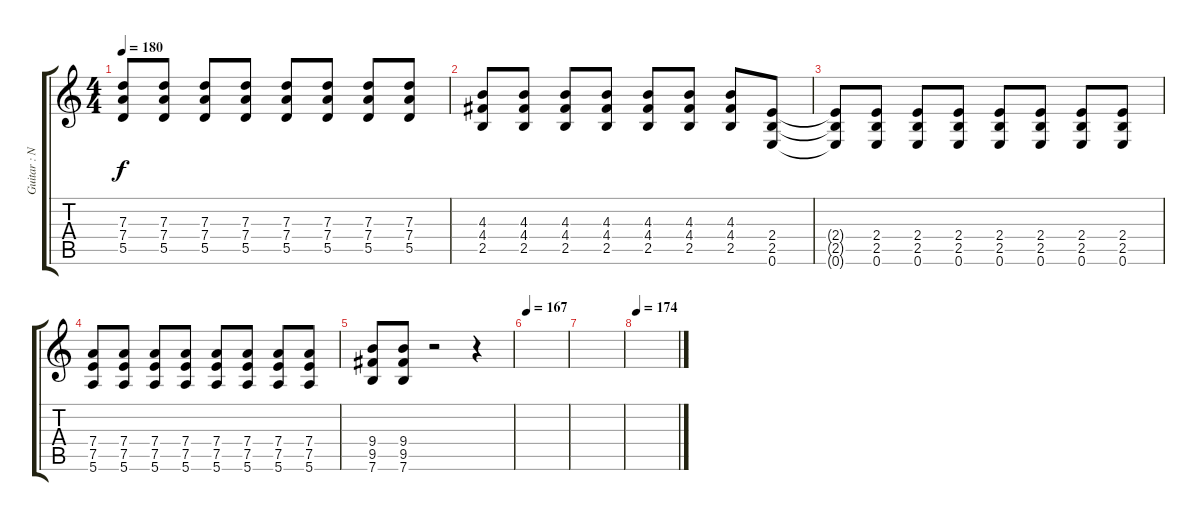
\track ("Guitar : Nakano Azusa" "Guitar : N") {instrument overdrivenguitar}
\staff {score tabs}
\tuning (E4 B3 G3 D3 A2 E2) {hide}
\ts (4 4)
\tempo 180
\clef g2
\ks c
(7.3 7.4 5.5).8{dy f} (7.3 7.4 5.5).8 (7.3 7.4 5.5).8 (7.3 7.4 5.5).8 (7.3 7.4 5.5).8 (7.3 7.4 5.5).8 (7.3 7.4 5.5).8 (7.3 7.4 5.5).8 |
(4.3 4.4 2.5).8 (4.3 4.4 2.5).8 (4.3 4.4 2.5).8 (4.3 4.4 2.5).8 (4.3 4.4 2.5).8 (4.3 4.4 2.5).8 (4.3 4.4 2.5).8 (2.4 2.5 0.6).8 |
(2.4{t} 2.5{t} 0.6{t}).8 (2.4 2.5 0.6).8 (2.4 2.5 0.6).8 (2.4 2.5 0.6).8 (2.4 2.5 0.6).8 (2.4 2.5 0.6).8 (2.4 2.5 0.6).8 (2.4 2.5 0.6).8 |
(7.4 7.5 5.6).8 (7.4 7.5 5.6).8 (7.4 7.5 5.6).8 (7.4 7.5 5.6).8 (7.4 7.5 5.6).8 (7.4 7.5 5.6).8 (7.4 7.5 5.6).8 (7.4 7.5 5.6).8 |
(9.4 9.5 7.6).8 (9.4 9.5 7.6).8 r.2 r.4 |
\tempo 167
|
|
\tempo 174
